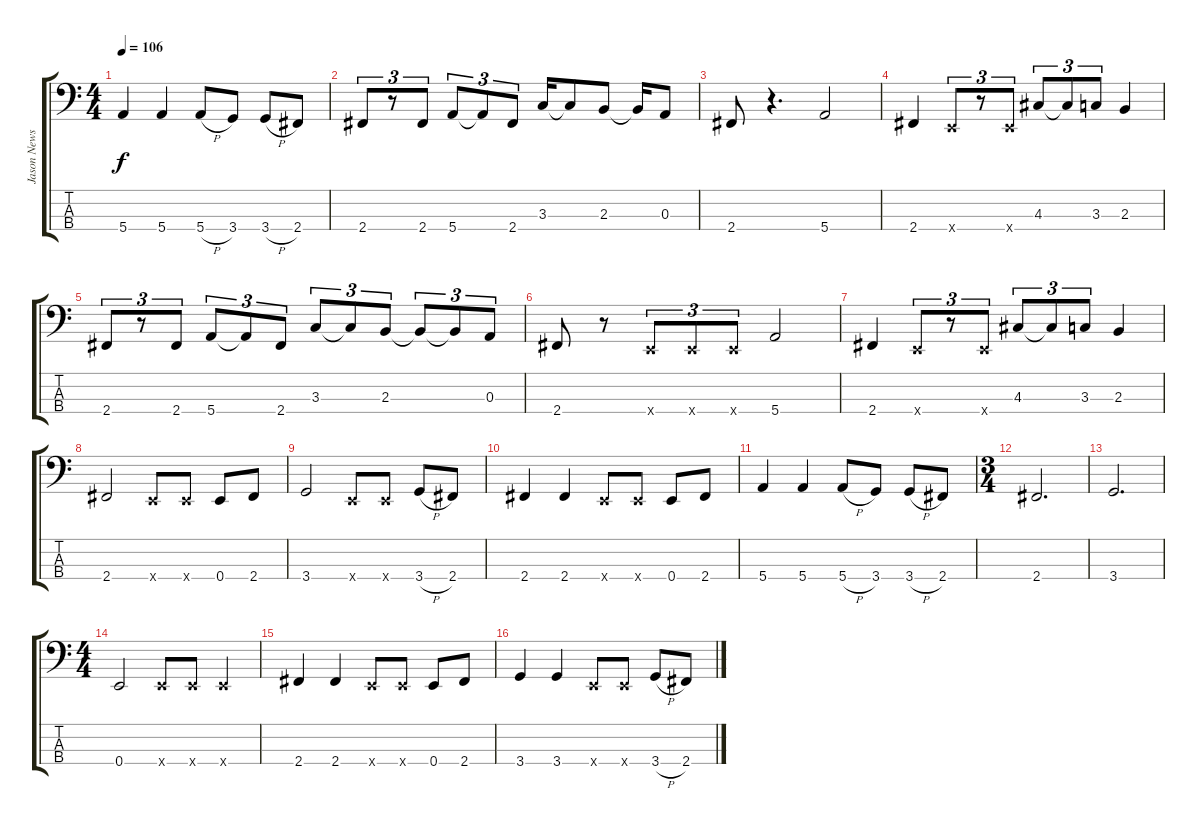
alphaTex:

\track ("Jason Newsted [Bass]" "Jason News") {instrument electricbassfinger}
\staff {score tabs}
\tuning (G2 D2 A1 E1) {hide}
\ts (4 4)
\tempo 106
\clef f4
\ks c
5.4.4{dy f} 5.4.4 5.4{h}.8 3.4.8 3.4{h}.8 2.4.8 |
2.4.8{tu (3 2)} r.8{tu (3 2)} 2.4.8{tu (3 2)} 5.4.8{tu (3 2)} 5.4{t}.8{tu (3 2)} 2.4.8{tu (3 2)} 3.3.16 3.3{t}.8 2.3.8 2.3{t}.16 0.3.8 |
2.4.8 r.4{d} 5.4.2 |
2.4.4 0.4{x}.8{tu (3 2)} r.8{tu (3 2)} 0.4{x}.8{tu (3 2)} 4.3.8{tu (3 2)} 4.3{t}.8{tu (3 2)} 3.3.8{tu (3 2)} 2.3.4 |
2.4.8{tu (3 2)} r.8{tu (3 2)} 2.4.8{tu (3 2)} 5.4.8{tu (3 2)} 5.4{t}.8{tu (3 2)} 2.4.8{tu (3 2)} 3.3.8{tu (3 2)} 3.3{t}.8{tu (3 2)} 2.3.8{tu (3 2)} 2.3{t}.8{tu (3 2)} 2.3{t}.8{tu (3 2)} 0.3.8{tu (3 2)} |
2.4.8 r.8 0.4{x}.8{tu (3 2)} 0.4{x}.8{tu (3 2)} 0.4{x}.8{tu (3 2)} 5.4.2 |
2.4.4 0.4{x}.8{tu (3 2)} r.8{tu (3 2)} 0.4{x}.8{tu (3 2)} 4.3.8{tu (3 2)} 4.3{t}.8{tu (3 2)} 3.3.8{tu (3 2)} 2.3.4 |
2.4.2 0.4{x}.8 0.4{x}.8 0.4.8 2.4.8 |
3.4.2 0.4{x}.8 0.4{x}.8 3.4{h}.8 2.4.8 |
2.4.4 2.4.4 0.4{x}.8 0.4{x}.8 0.4.8 2.4.8 |
5.4.4 5.4.4 5.4{h}.8 3.4.8 3.4{h}.8 2.4.8 |
\ts (3 4)
2.4.2{d} |
3.4.2{d} |
\ts (4 4)
0.4.2 0.4{x}.8 0.4{x}.8 0.4{x}.4 |
2.4.4 2.4.4 0.4{x}.8 0.4{x}.8 0.4.8 2.4.8 |
3.4.4 3.4.4 0.4{x}.8 0.4{x}.8 3.4{h}.8 2.4.8
